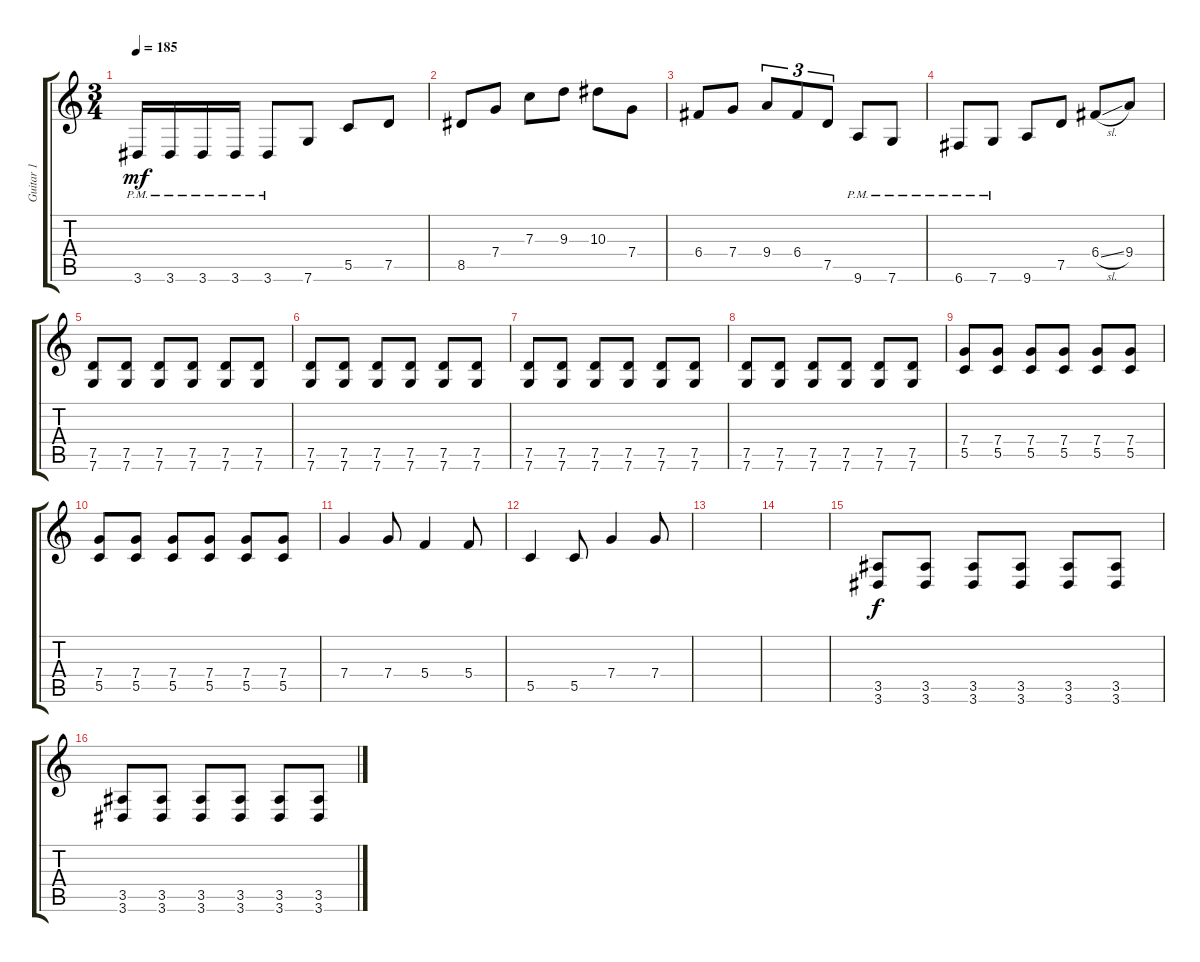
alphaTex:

\track ("Guitar 1" "Guitar 1") {instrument distortionguitar}
\staff {score tabs}
\tuning (D4 A3 F3 C3 G2 C2) {hide}
\ts (3 4)
\tempo 185
\clef g2
\ks c
3.6{pm}.16{dy mf} 3.6{pm}.16 3.6{pm}.16 3.6{pm}.16 3.6{pm}.8 7.6.8 5.5.8 7.5.8 |
8.5.8 7.4.8 7.3.8 9.3.8 10.3.8 7.4.8 |
6.4.8 7.4.8 9.4.8{tu (3 2)} 6.4.8{tu (3 2)} 7.5.8{tu (3 2)} 9.6{pm}.8 7.6{pm}.8 |
6.6{pm}.8 7.6{pm}.8 9.6.8 7.5.8 6.4{sl}.8 9.4.8 |
(7.5 7.6).8 (7.5 7.6).8 (7.5 7.6).8 (7.5 7.6).8 (7.5 7.6).8 (7.5 7.6).8 |
(7.5 7.6).8 (7.5 7.6).8 (7.5 7.6).8 (7.5 7.6).8 (7.5 7.6).8 (7.5 7.6).8 |
(7.5 7.6).8 (7.5 7.6).8 (7.5 7.6).8 (7.5 7.6).8 (7.5 7.6).8 (7.5 7.6).8 |
(7.5 7.6).8 (7.5 7.6).8 (7.5 7.6).8 (7.5 7.6).8 (7.5 7.6).8 (7.5 7.6).8 |
(7.4 5.5).8 (7.4 5.5).8 (7.4 5.5).8 (7.4 5.5).8 (7.4 5.5).8 (7.4 5.5).8 |
(7.4 5.5).8 (7.4 5.5).8 (7.4 5.5).8 (7.4 5.5).8 (7.4 5.5).8 (7.4 5.5).8 |
7.4.4 7.4.8 5.4.4 5.4.8 |
5.5.4 5.5.8 7.4.4 7.4.8 |
|
|
(3.5 3.6).8{dy f} (3.5 3.6).8 (3.5 3.6).8 (3.5 3.6).8 (3.5 3.6).8 (3.5 3.6).8 |
(3.5 3.6).8 (3.5 3.6).8 (3.5 3.6).8 (3.5 3.6).8 (3.5 3.6).8 (3.5 3.6).8
